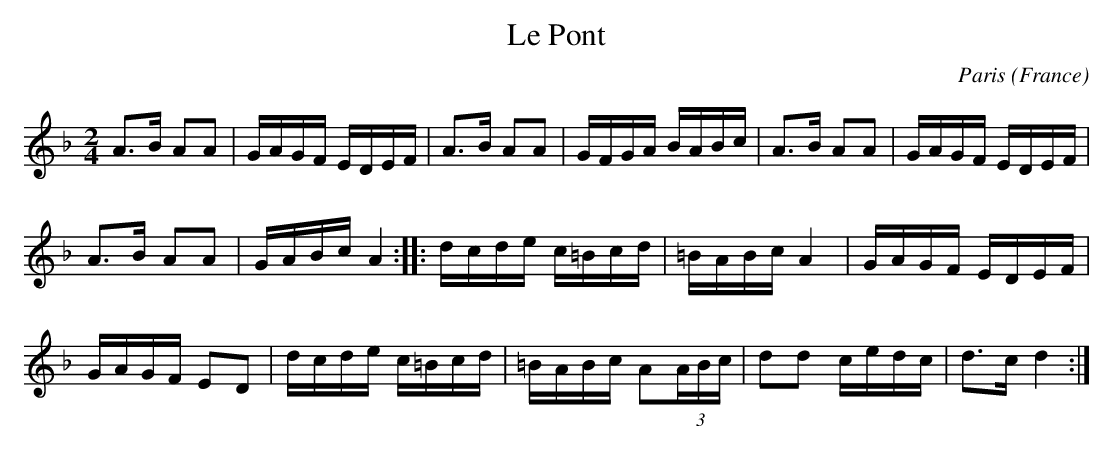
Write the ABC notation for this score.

X:1
T:Le Pont
C:Paris
O:France
M:2/4
L:1/16
K:D minor
A3B A2A2 | GAGF EDEF | A3B A2A2 | GFGA BABc | A3B A2A2 | GAGF EDEF |
A3B A2A2 | GABc A4 :: dcde c=Bcd | =BABc A4 | GAGF EDEF |
GAGF E2D2 | dcde c=Bcd | =BABc A2(3ABc | d2d2 cedc | d3c d4 :|
